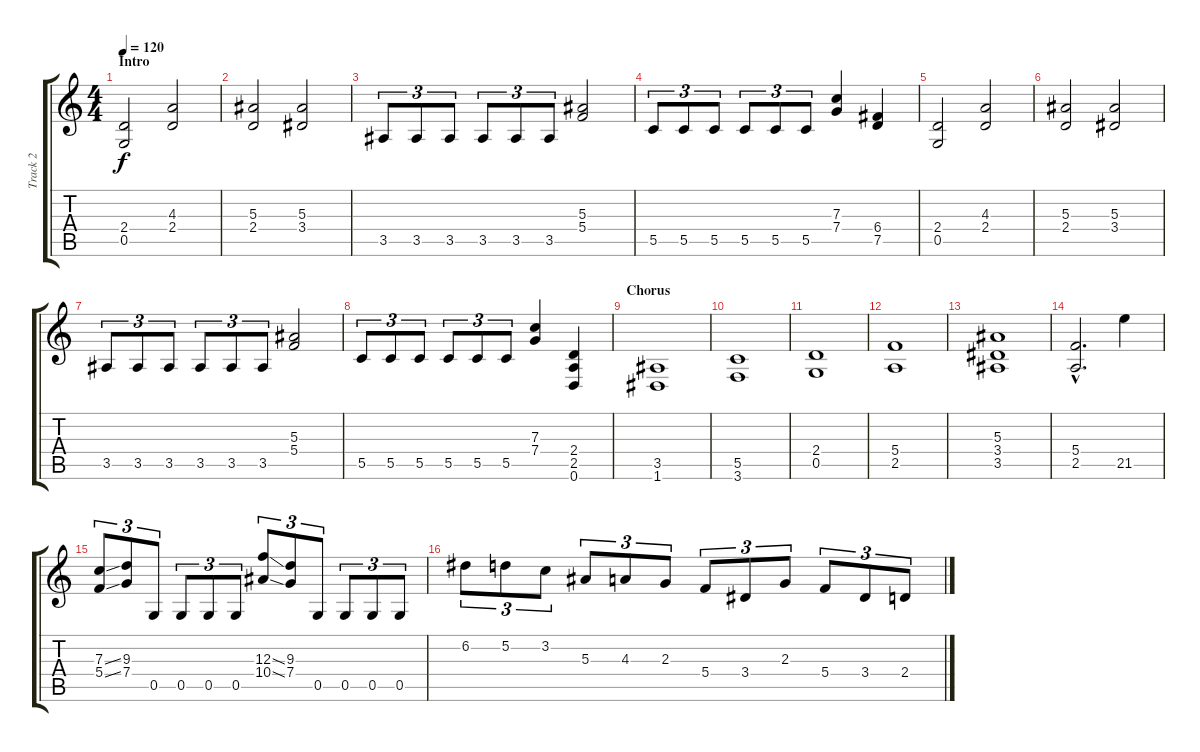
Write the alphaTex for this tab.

\track ("Track 2" "Track 2") {instrument distortionguitar}
\staff {score tabs}
\tuning (D4 A3 F3 C3 G2 D2) {hide}
\ts (4 4)
\section ("" "Intro")
\tempo 120
\clef g2
\ks c
(2.4 0.5).2{dy f instrument distortionguitar} (4.3 2.4).2 |
(5.3 2.4).2 (5.3 3.4).2 |
3.5.8{tu (3 2)} 3.5.8{tu (3 2)} 3.5.8{tu (3 2)} 3.5.8{tu (3 2)} 3.5.8{tu (3 2)} 3.5.8{tu (3 2)} (5.3 5.4).2 |
5.5.8{tu (3 2)} 5.5.8{tu (3 2)} 5.5.8{tu (3 2)} 5.5.8{tu (3 2)} 5.5.8{tu (3 2)} 5.5.8{tu (3 2)} (7.3 7.4).4 (6.4 7.5).4 |
(2.4 0.5).2 (4.3 2.4).2 |
(5.3 2.4).2 (5.3 3.4).2 |
3.5.8{tu (3 2)} 3.5.8{tu (3 2)} 3.5.8{tu (3 2)} 3.5.8{tu (3 2)} 3.5.8{tu (3 2)} 3.5.8{tu (3 2)} (5.3 5.4).2 |
5.5.8{tu (3 2)} 5.5.8{tu (3 2)} 5.5.8{tu (3 2)} 5.5.8{tu (3 2)} 5.5.8{tu (3 2)} 5.5.8{tu (3 2)} (7.3 7.4).4 (2.4 2.5 0.6).4 |
\section ("" "Chorus")
(3.5 1.6).1 |
(5.5 3.6).1 |
(2.4 0.5).1 |
(5.4 2.5).1 |
(5.3 3.4 3.5).1 |
(5.4{hac} 2.5{hac}).2{d} 21.5.4 |
(7.3{ss} 5.4{ss}).8{tu (3 2)} (9.3 7.4).8{tu (3 2)} 0.5.8{tu (3 2)} 0.5.8{tu (3 2)} 0.5.8{tu (3 2)} 0.5.8{tu (3 2)} (12.3{ss} 10.4{ss}).8{tu (3 2)} (9.3 7.4).8{tu (3 2)} 0.5.8{tu (3 2)} 0.5.8{tu (3 2)} 0.5.8{tu (3 2)} 0.5.8{tu (3 2)} |
6.2.8{tu (3 2)} 5.2.8{tu (3 2)} 3.2.8{tu (3 2)} 5.3.8{tu (3 2)} 4.3.8{tu (3 2)} 2.3.8{tu (3 2)} 5.4.8{tu (3 2)} 3.4.8{tu (3 2)} 2.3.8{tu (3 2)} 5.4.8{tu (3 2)} 3.4.8{tu (3 2)} 2.4.8{tu (3 2)}
